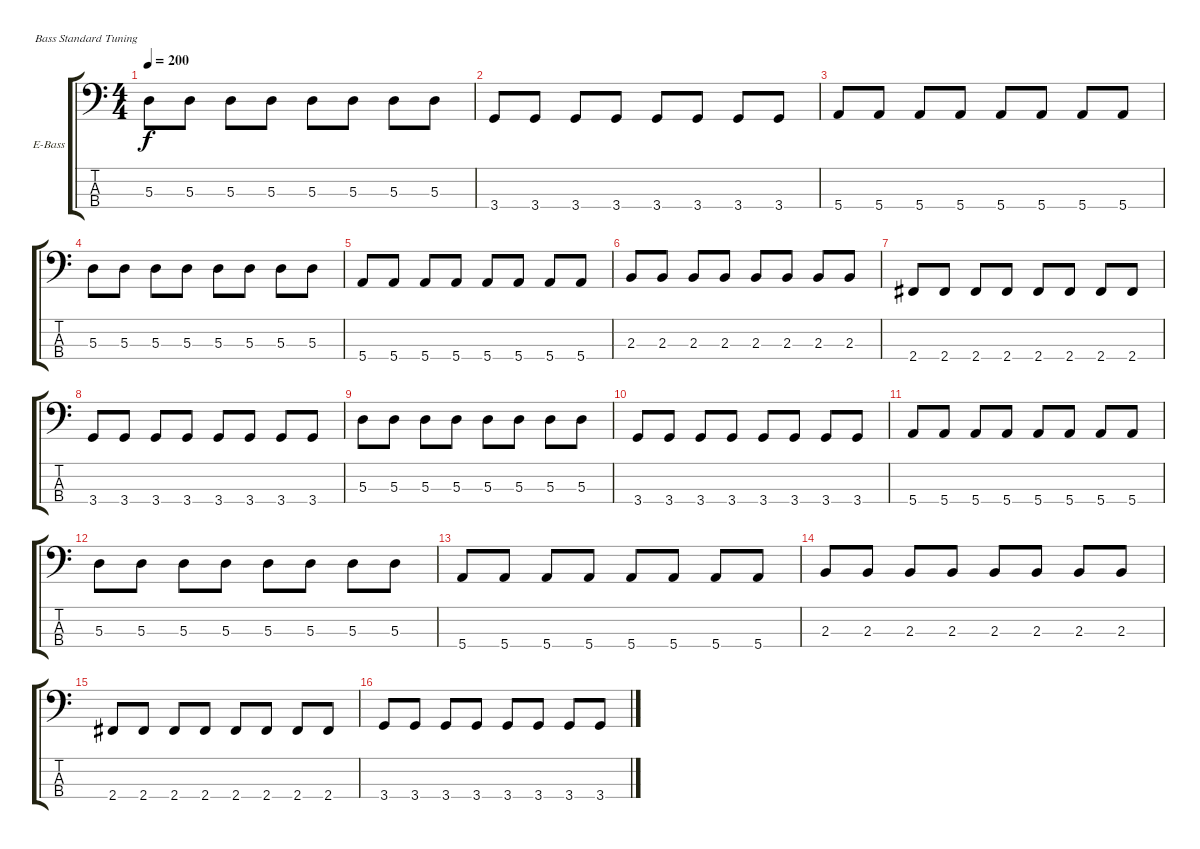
\bracketExtendMode groupsimilarinstruments
\firstSystemTrackNameOrientation horizontal
\otherSystemsTrackNameOrientation horizontal
\track ("Bass" "E-Bass") {instrument electricbassfinger}
\staff {score tabs}
\tuning (G2 D2 A1 E1)
\ts (4 4)
\tempo 200
\clef f4
\ks c
5.3.8{dy f} 5.3.8 5.3.8 5.3.8 5.3.8 5.3.8 5.3.8 5.3.8 |
3.4.8 3.4.8 3.4.8 3.4.8 3.4.8 3.4.8 3.4.8 3.4.8 |
5.4.8 5.4.8 5.4.8 5.4.8 5.4.8 5.4.8 5.4.8 5.4.8 |
5.3.8 5.3.8 5.3.8 5.3.8 5.3.8 5.3.8 5.3.8 5.3.8 |
5.4.8 5.4.8 5.4.8 5.4.8 5.4.8 5.4.8 5.4.8 5.4.8 |
2.3.8 2.3.8 2.3.8 2.3.8 2.3.8 2.3.8 2.3.8 2.3.8 |
2.4.8 2.4.8 2.4.8 2.4.8 2.4.8 2.4.8 2.4.8 2.4.8 |
3.4.8 3.4.8 3.4.8 3.4.8 3.4.8 3.4.8 3.4.8 3.4.8 |
5.3.8 5.3.8 5.3.8 5.3.8 5.3.8 5.3.8 5.3.8 5.3.8 |
3.4.8 3.4.8 3.4.8 3.4.8 3.4.8 3.4.8 3.4.8 3.4.8 |
5.4.8 5.4.8 5.4.8 5.4.8 5.4.8 5.4.8 5.4.8 5.4.8 |
5.3.8 5.3.8 5.3.8 5.3.8 5.3.8 5.3.8 5.3.8 5.3.8 |
5.4.8 5.4.8 5.4.8 5.4.8 5.4.8 5.4.8 5.4.8 5.4.8 |
2.3.8 2.3.8 2.3.8 2.3.8 2.3.8 2.3.8 2.3.8 2.3.8 |
2.4.8 2.4.8 2.4.8 2.4.8 2.4.8 2.4.8 2.4.8 2.4.8 |
3.4.8 3.4.8 3.4.8 3.4.8 3.4.8 3.4.8 3.4.8 3.4.8
